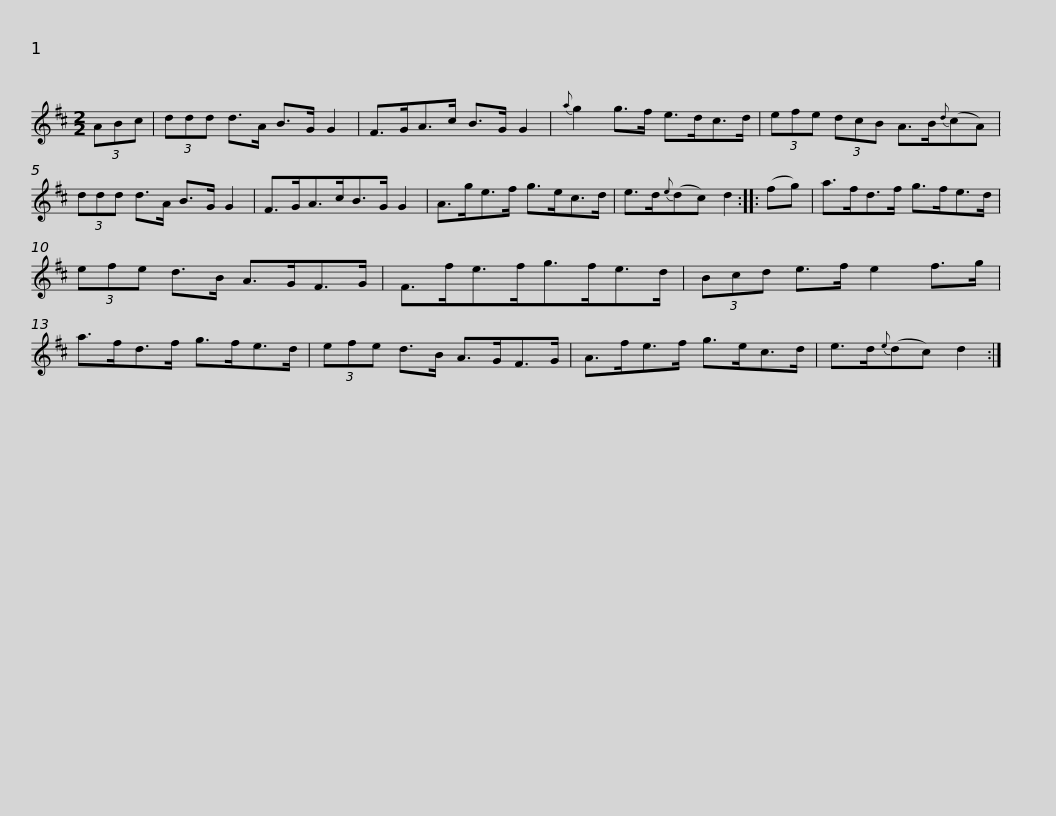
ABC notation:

X:1
L:1/8
M:2/2
I:linebreak $
K:D
V:1 treble
V:1
 (3ABc | (3ddd d>A B>G G2 | F>GA>c B>G G2 |{a} g2 g>f e>dc>d | (3efe (3dcB A>B{d}(cA) |$ %5
 (3ddd d>A B>G G2 | F>GA>cB>G G2 | A>ge>f g>ec>d | e>d{e}(dc) d2 :: (fg) |$ %10
 a>fd>f g>fe>d | (3efe d>B A>GF>G | F>fe>fg>fe>d | (3Bcd e>f e2 f>g |$ a>fd>f g>fe>d | %15
 (3efe d>B A>GF>G | A>fe>f g>ec>d | e>d{e}(dc) d2 :| %18
